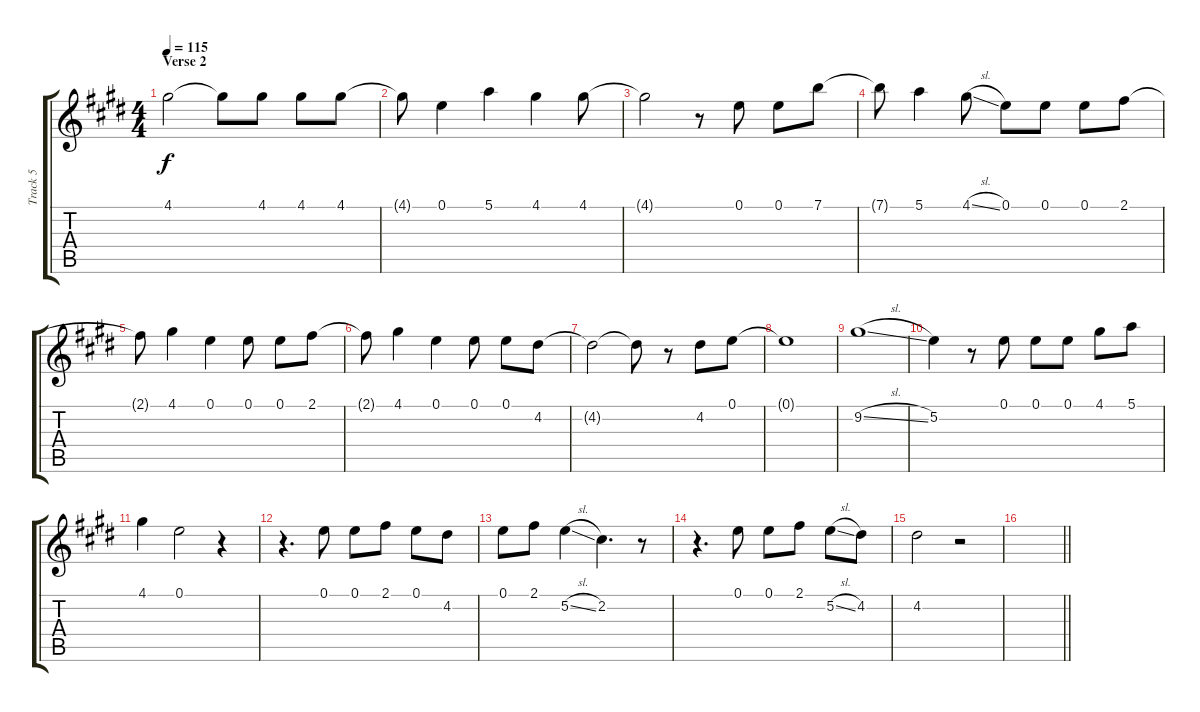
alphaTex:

\track ("Track 5" "Track 5") {instrument acousticguitarnylon}
\staff {score tabs}
\tuning (E4 B3 G3 D3 A2 E2) {hide}
\ts (4 4)
\section ("" "Verse 2")
\tempo 115
\clef g2
\ks e
4.1.2{dy f} 4.1{t}.8 4.1.8 4.1.8 4.1.8 |
4.1{t}.8 0.1.4 5.1.4 4.1.4 4.1.8 |
4.1{t}.2 r.8 0.1.8 0.1.8 7.1.8 |
7.1{t}.8 5.1.4 4.1{sl}.8 0.1.8 0.1.8 0.1.8 2.1.8 |
2.1{t}.8 4.1.4 0.1.4 0.1.8 0.1.8 2.1.8 |
2.1{t}.8 4.1.4 0.1.4 0.1.8 0.1.8 4.2.8 |
4.2{t}.2 4.2{t}.8 r.8 4.2.8 0.1.8 |
0.1{t}.1 |
9.2{sl}.1 |
5.2.4 r.8 0.1.8 0.1.8 0.1.8 4.1.8 5.1.8 |
4.1.4 0.1.2 r.4 |
r.4{d} 0.1.8 0.1.8 2.1.8 0.1.8 4.2.8 |
0.1.8 2.1.8 5.2{sl}.4 2.2.4{d} r.8 |
r.4{d} 0.1.8 0.1.8 2.1.8 5.2{sl}.8 4.2.8 |
4.2.2 r.2 |
\barLineRight lightlight
